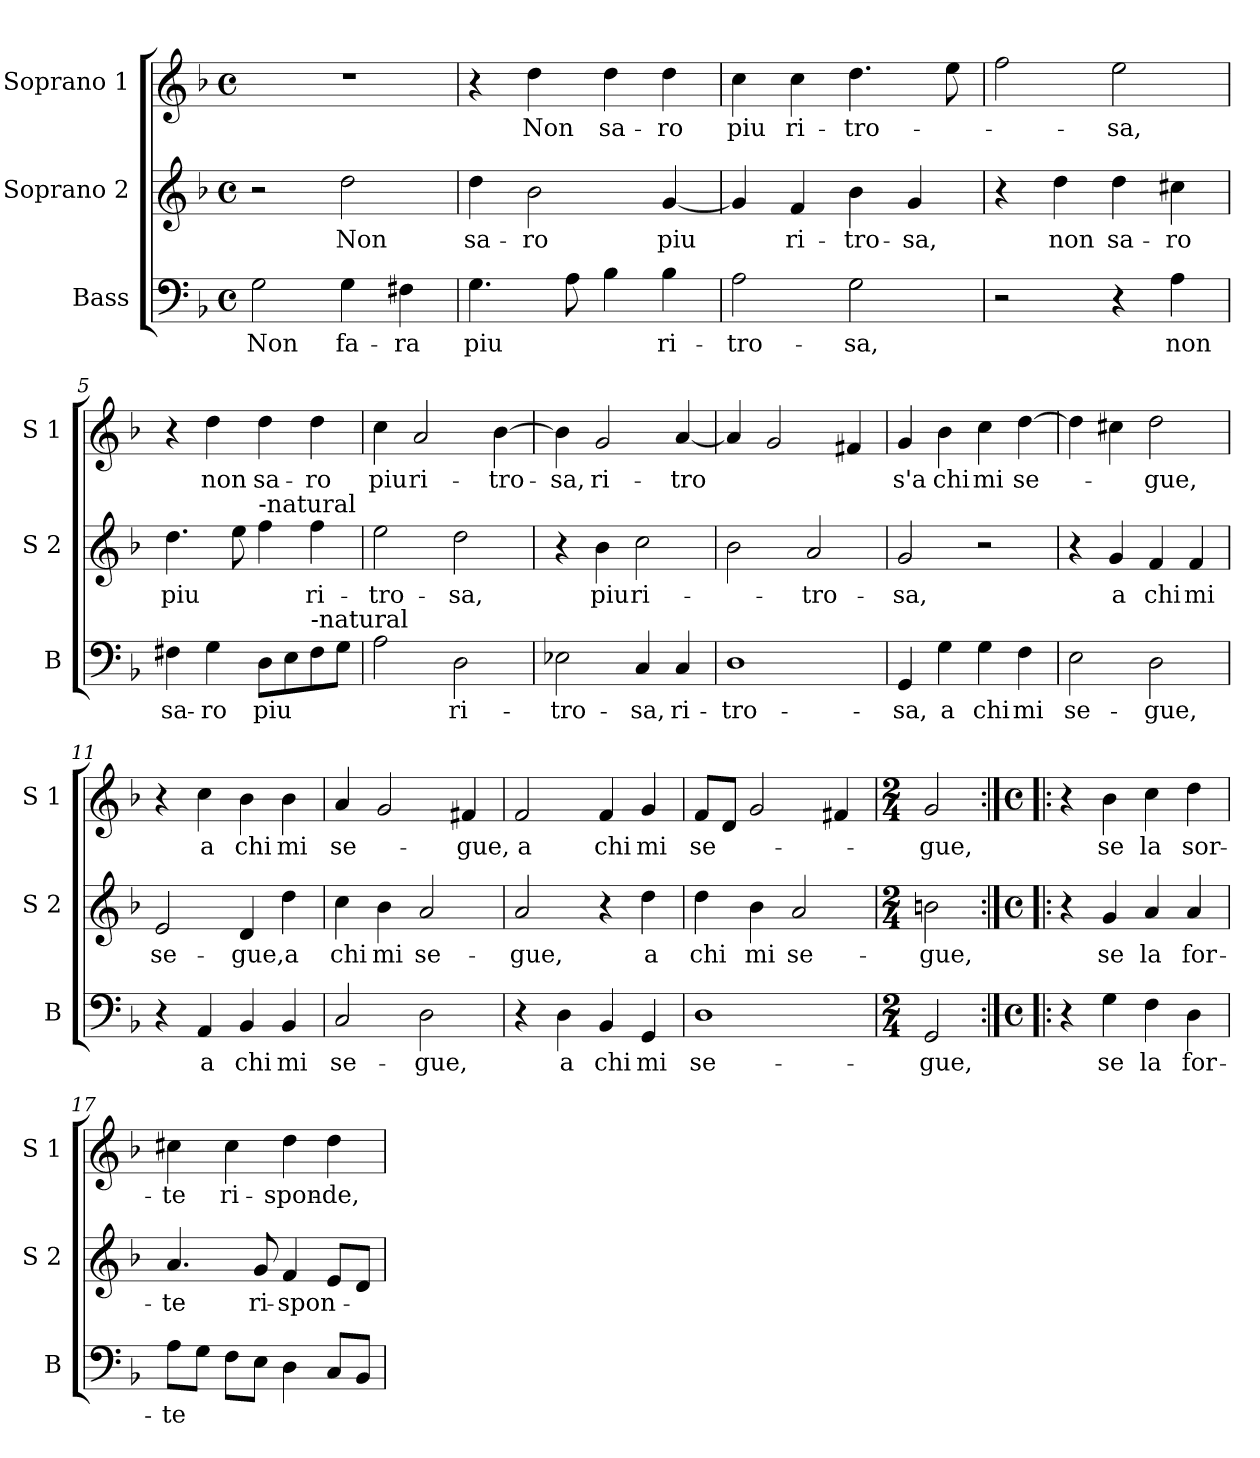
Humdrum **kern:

**kern	**text	**kern	**text	**kern	**text
*part3	*part3	*part2	*part2	*part1	*part1
*staff3	*staff3	*staff2	*staff2	*staff1	*staff1
*I"Bass	*	*I"Soprano 2	*	*I"Soprano 1	*
*I'B	*	*I'S 2	*	*I'S 1	*
*clefF4	*	*clefG2	*	*clefG2	*
*k[b-]	*	*k[b-]	*	*k[b-]	*
*F:	*	*F:	*	*F:	*
*M4/4	*	*M4/4	*	*M4/4	*
*met(c)	*	*met(c)	*	*met(c)	*
=1	=1	=1	=1	=1	=1
!	!LO:LY:b	!	!	!	!
2G\	Non	2r	.	1r	.
!	!LO:LY:b	!	!LO:LY:b	!	!
4G\	fa-	2dd\	Non	.	.
!	!LO:LY:b	!	!	!	!
4F#X\	-ra	.	.	.	.
=2	=2	=2	=2	=2	=2
!	!LO:LY:b	!	!LO:LY:b	!	!
4.G\	piu	4dd\	sa-	4r	.
!	!	!	!LO:LY:b	!	!LO:LY:b
.	.	2b-\	-ro	4dd\	Non
8A\	.	.	.	.	.
!	!	!	!	!	!LO:LY:b
4B-\	.	.	.	4dd\	sa-
!	!LO:LY:b	!	!LO:LY:b	!	!LO:LY:b
4B-\	ri-	[4g/	piu	4dd\	-ro
=3	=3	=3	=3	=3	=3
!	!LO:LY:b	!	!	!	!LO:LY:b
2A\	-tro-	4g/]	.	4cc\	piu
!	!	!	!LO:LY:b	!	!LO:LY:b
.	.	4f/	ri-	4cc\	ri-
!	!LO:LY:b	!	!LO:LY:b	!	!LO:LY:b
2G\	-sa,	4b-\	-tro-	4.dd\	-tro-
!	!	!	!LO:LY:b	!	!
.	.	4g/	-sa,	.	.
.	.	.	.	8ee\	.
=4	=4	=4	=4	=4	=4
2r	.	4r	.	2ff\	.
!	!	!	!LO:LY:b	!	!
.	.	4dd\	non	.	.
!	!	!	!LO:LY:b	!	!LO:LY:b
4r	.	4dd\	sa-	2ee\	-sa,
!	!LO:LY:b	!	!LO:LY:b	!	!
4A\	non	4cc#X\	-ro	.	.
=5	=5	=5	=5	=5	=5
!	!LO:LY:b	!	!LO:LY:b	!	!
4F#X\	sa-	4.dd\	piu	4r	.
!	!LO:LY:b	!	!	!	!LO:LY:b
4G\	-ro	.	.	4dd\	non
.	.	8ee\	.	.	.
!	!	!LO:TX:a:t=-natural	!	!	!
!	!LO:LY:b	!	!	!	!LO:LY:b
8D\L	piu	4ff\	.	4dd\	sa-
8E\	.	.	.	.	.
!LO:TX:a:t=-natural	!	!	!	!	!
!	!	!	!LO:LY:b	!	!LO:LY:b
8F#\	.	4ff\	ri-	4dd\	-ro
8G\J	.	.	.	.	.
!!LO:LB:g=z
=6	=6	=6	=6	=6	=6
!	!	!	!LO:LY:b	!	!LO:LY:b
2A\	.	2ee\	-tro-	4cc\	piu
!	!	!	!	!	!LO:LY:b
.	.	.	.	2a/	ri-
!	!LO:LY:b	!	!LO:LY:b	!	!
2D\	ri-	2dd\	-sa,	.	.
!	!	!	!	!	!LO:LY:b
.	.	.	.	[4b-\	-tro-
=7	=7	=7	=7	=7	=7
!	!LO:LY:b	!	!	!	!LO:LY:b
2E-X\	-tro-	4r	.	4b-\]	-sa,
!	!	!	!LO:LY:b	!	!LO:LY:b
.	.	4b-\	piu	2g/	ri-
!	!LO:LY:b	!	!LO:LY:b	!	!
4C/	-sa,	2cc\	ri-	.	.
!	!LO:LY:b	!	!	!	!LO:LY:b
4C/	ri-	.	.	[4a/	-tro
=8	=8	=8	=8	=8	=8
!	!LO:LY:b	!	!	!	!
1D	-tro-	2b-\	.	4a/]	.
.	.	.	.	2g/	.
!	!	!	!LO:LY:b	!	!
.	.	2a/	-tro-	.	.
.	.	.	.	4f#X/	.
=9	=9	=9	=9	=9	=9
!	!LO:LY:b	!	!LO:LY:b	!	!LO:LY:b
4GG/	-sa,	2g/	-sa,	4g/	s'a
!	!LO:LY:b	!	!	!	!LO:LY:b
4G\	a	.	.	4b-\	chi
!	!LO:LY:b	!	!	!	!LO:LY:b
4G\	chi	2r	.	4cc\	mi
!	!LO:LY:b	!	!	!	!LO:LY:b
4F\	mi	.	.	[4dd\	se-
=10	=10	=10	=10	=10	=10
!	!LO:LY:b	!	!	!	!
2E\	se-	4r	.	4dd\]	.
!	!	!	!LO:LY:b	!	!
.	.	4g/	a	4cc#X\	.
!	!LO:LY:b	!	!LO:LY:b	!	!LO:LY:b
2D\	-gue,	4f/	chi	2dd\	-gue,
!	!	!	!LO:LY:b	!	!
.	.	4f/	mi	.	.
!!LO:LB:g=z
=11	=11	=11	=11	=11	=11
!	!	!	!LO:LY:b	!	!
4r	.	2e/	se-	4r	.
!	!LO:LY:b	!	!	!	!LO:LY:b
4AA/	a	.	.	4cc\	a
!	!LO:LY:b	!	!LO:LY:b	!	!LO:LY:b
4BB-/	chi	4d/	-gue,	4b-\	chi
!	!LO:LY:b	!	!LO:LY:b	!	!LO:LY:b
4BB-/	mi	4dd\	a	4b-\	mi
=12	=12	=12	=12	=12	=12
!	!LO:LY:b	!	!LO:LY:b	!	!LO:LY:b
2C/	se-	4cc\	chi	4a/	se-
!	!	!	!LO:LY:b	!	!
.	.	4b-\	mi	2g/	.
!	!LO:LY:b	!	!LO:LY:b	!	!
2D\	-gue,	2a/	se-	.	.
!	!	!	!	!	!LO:LY:b
.	.	.	.	4f#X/	-gue,
=13	=13	=13	=13	=13	=13
!	!	!	!LO:LY:b	!	!LO:LY:b
4r	.	2a/	-gue,	2f/	a
!	!LO:LY:b	!	!	!	!
4D\	a	.	.	.	.
!	!LO:LY:b	!	!	!	!LO:LY:b
4BB-/	chi	4r	.	4f/	chi
!	!LO:LY:b	!	!LO:LY:b	!	!LO:LY:b
4GG/	mi	4dd\	a	4g/	mi
=14	=14	=14	=14	=14	=14
!	!LO:LY:b	!	!LO:LY:b	!	!LO:LY:b
1D	se-	4dd\	chi	8f/L	se-
.	.	.	.	8d/J	.
!	!	!	!LO:LY:b	!	!
.	.	4b-\	mi	2g/	.
!	!	!	!LO:LY:b	!	!
.	.	2a/	se-	.	.
.	.	.	.	4f#X/	.
=15	=15	=15	=15	=15	=15
*M2/4	*	*M2/4	*	*M2/4	*
!	!LO:LY:b	!	!LO:LY:b	!	!LO:LY:b
2GG/	-gue,	2bn\	-gue,	2g/	-gue,
!!LO:PB:g=z
=16:|!|:	=16:|!|:	=16:|!|:	=16:|!|:	=16:|!|:	=16:|!|:
*M4/4	*	*M4/4	*	*M4/4	*
*met(c)	*	*met(c)	*	*met(c)	*
4r	.	4r	.	4r	.
!	!LO:LY:b	!	!LO:LY:b	!	!LO:LY:b
4G\	se	4g/	se	4b-\	se
!	!LO:LY:b	!	!LO:LY:b	!	!LO:LY:b
4F\	la	4a/	la	4cc\	la
!	!LO:LY:b	!	!LO:LY:b	!	!LO:LY:b
4D\	for-	4a/	for-	4dd\	sor-
=17	=17	=17	=17	=17	=17
!	!LO:LY:b	!	!LO:LY:b	!	!LO:LY:b
8A\L	-te	4.a/	-te	4cc#X\	-te
8G\J	.	.	.	.	.
!	!	!	!	!	!LO:LY:b
8F\L	.	.	.	4cc#\	ri-
!	!	!	!LO:LY:b	!	!
8E\J	.	8g/	ri-	.	.
!	!	!	!LO:LY:b	!	!LO:LY:b
4D\	.	4f/	-spon-	4dd\	-spon-
!	!	!	!	!	!LO:LY:b
8C/L	.	8e/L	.	4dd\	-de,
8BB-/J	.	8d/J	.	.	.
=	=	=	=	=	=
*-	*-	*-	*-	*-	*-
